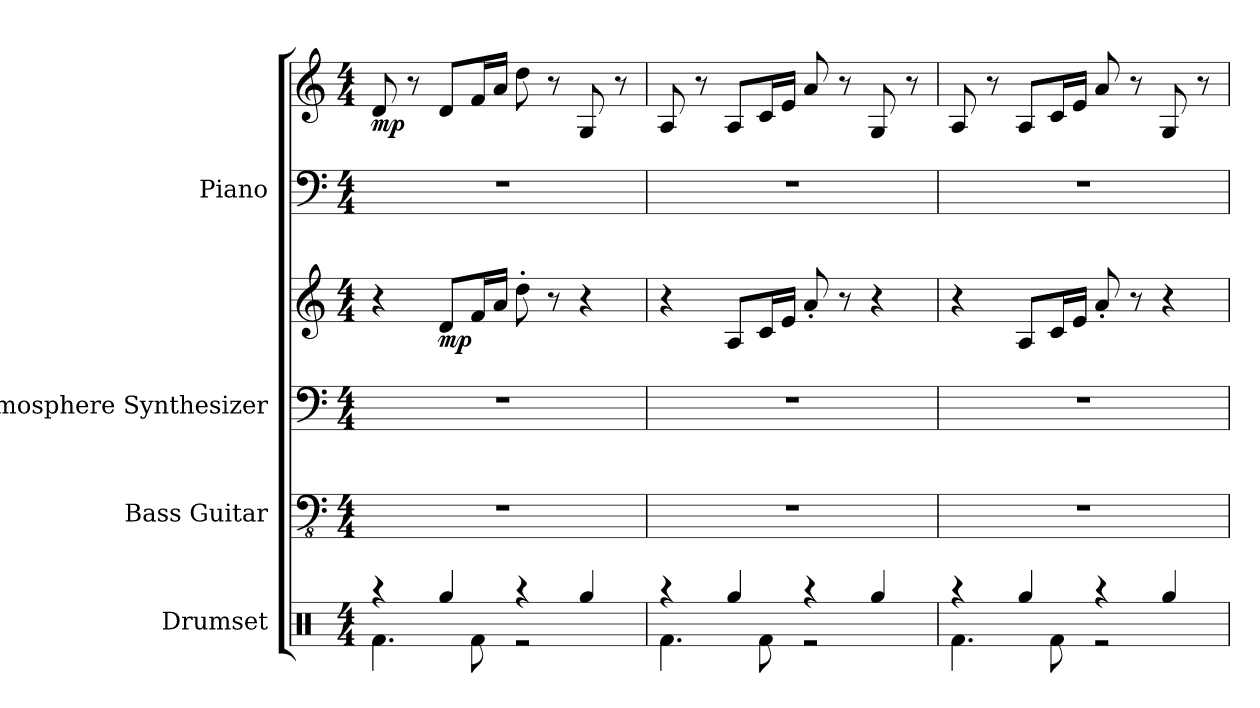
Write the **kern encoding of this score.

**kern	**kern	**kern	**kern	**dynam	**kern	**kern	**dynam
*part4	*part3	*part2	*part2	*part2	*part1	*part1	*part1
*staff6	*staff5	*staff4	*staff3	*staff3/4	*staff2	*staff1	*staff1/2
*I"Drumset	*I"Bass Guitar	*I"Atmosphere Synthesizer	*	*	*I"Piano	*	*
*I'Drs.	*I'B. Guit.	*I'Synth.	*	*	*I'Pno.	*	*
*clefX	*clefFv4	*clefF4	*clefG2	*	*clefF4	*clefG2	*
*k[]	*k[]	*k[]	*k[]	*	*k[]	*k[]	*
*M4/4	*M4/4	*M4/4	*M4/4	*	*M4/4	*M4/4	*
*MM160	*MM160	*MM160	*MM160	*	*MM160	*MM160	*
=1	=1	=1	=1	=1	=1	=1	=1
*^	*	*	*	*	*	*	*
!	!	!	!	!	!	!	!	!LO:DY:b
4r	4.Rf\	1r	1r	4r	.	1r	8d/	mp
.	.	.	.	.	.	.	8r	.
!	!	!	!	!	!LO:DY:b	!	!	!
4Rgg/	.	.	.	8d/L	mp	.	8d/L	.
.	8Rf\	.	.	16f/L	.	.	16f/L	.
.	.	.	.	16a/JJ	.	.	16a/JJ	.
4r	2r	.	.	8dd'\	.	.	8dd\	.
.	.	.	.	8r	.	.	8r	.
4Rgg/	.	.	.	4r	.	.	8G/	.
.	.	.	.	.	.	.	8r	.
=2	=2	=2	=2	=2	=2	=2	=2	=2
4r	4.Rf\	1r	1r	4r	.	1r	8A/	.
.	.	.	.	.	.	.	8r	.
4Rgg/	.	.	.	8A/L	.	.	8A/L	.
.	8Rf\	.	.	16c/L	.	.	16c/L	.
.	.	.	.	16e/JJ	.	.	16e/JJ	.
4r	2r	.	.	8a'/	.	.	8a/	.
.	.	.	.	8r	.	.	8r	.
4Rgg/	.	.	.	4r	.	.	8G/	.
.	.	.	.	.	.	.	8r	.
=3	=3	=3	=3	=3	=3	=3	=3	=3
4r	4.Rf\	1r	1r	4r	.	1r	8A/	.
.	.	.	.	.	.	.	8r	.
4Rgg/	.	.	.	8A/L	.	.	8A/L	.
.	8Rf\	.	.	16c/L	.	.	16c/L	.
.	.	.	.	16e/JJ	.	.	16e/JJ	.
4r	2r	.	.	8a'/	.	.	8a/	.
.	.	.	.	8r	.	.	8r	.
4Rgg/	.	.	.	4r	.	.	8G/	.
.	.	.	.	.	.	.	8r	.
*v	*v	*	*	*	*	*	*	*
=	=	=	=	=	=	=	=
*-	*-	*-	*-	*-	*-	*-	*-
